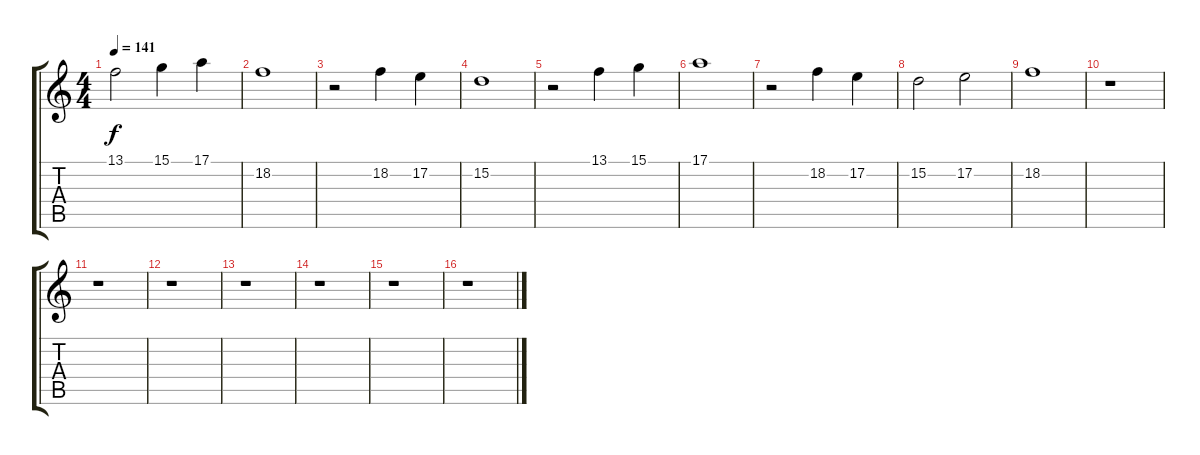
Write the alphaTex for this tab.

\track "" {instrument fx3crystal}
\staff {score tabs}
\tuning (E4 B3 G3 D3 A2 E2) {hide}
\ts (4 4)
\tempo 141
\clef g2
\ks c
13.1.2{dy f} 15.1.4 17.1.4 |
18.2.1 |
r.2 18.2.4 17.2.4 |
15.2.1 |
r.2 13.1.4 15.1.4 |
17.1.1 |
r.2 18.2.4 17.2.4 |
15.2.2 17.2.2 |
18.2.1 |
r.1 |
r.1 |
r.1 |
r.1 |
r.1 |
r.1 |
r.1
